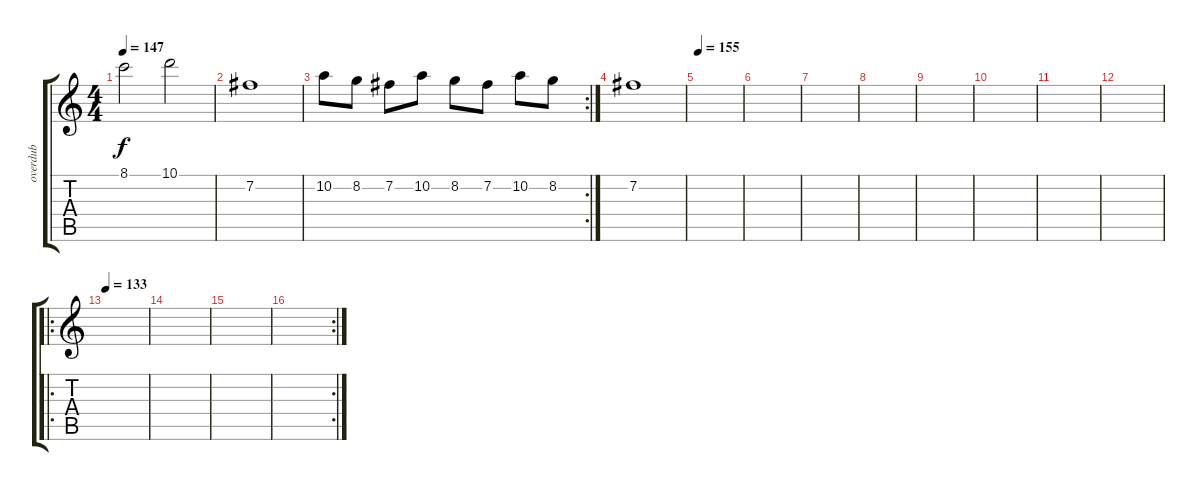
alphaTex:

\track ("overdub" "overdub") {instrument distortionguitar}
\staff {score tabs}
\tuning (E4 B3 G3 D3 A2 E2) {hide}
\ts (4 4)
\tempo 147
\clef g2
\ks c
8.1.2{dy f} 10.1.2 |
7.2.1 |
\rc 2
10.2.8 8.2.8 7.2.8 10.2.8 8.2.8 7.2.8 10.2.8 8.2.8 |
7.2.1 |
\tempo 155
|
|
|
|
|
|
|
|
\ro
\tempo 133
|
|
|
\rc 2
